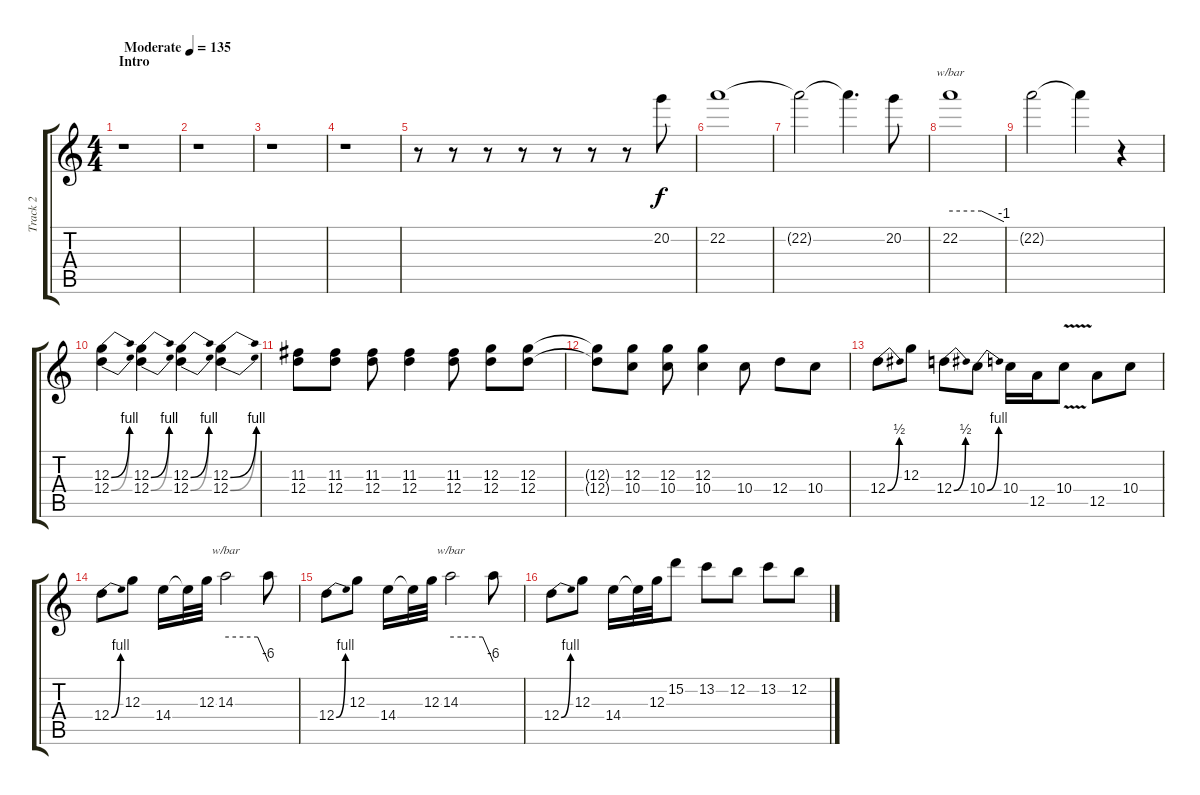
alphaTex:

\track ("Track 2" "Track 2") {instrument distortionguitar}
\staff {score tabs}
\tuning (E4 B3 G3 D3 A2 E2) {hide}
\ts (4 4)
\section ("" "Intro")
\tempo (135 "Moderate")
\clef g2
\ks c
r.1{dy f instrument distortionguitar} |
r.1 |
r.1 |
r.1 |
r.8 r.8 r.8 r.8 r.8 r.8 r.8 20.2.8 |
22.2.1 |
22.2{t}.2 22.2{t}.4{d} 20.2.8 |
22.2.1{tbe (custom default 0 0 35 0 60 -4)} |
22.2{t}.2 22.2{t}.4 r.4 |
(12.3{be (bend 0 0 60 4)} 12.4{be (bend 0 0 60 4)}).4 (12.3{be (bend 0 0 60 4)} 12.4{be (bend 0 0 60 4)}).4 (12.3{be (bend 0 0 60 4)} 12.4{be (bend 0 0 60 4)}).4 (12.3{be (bend 0 0 60 4)} 12.4{be (bend 0 0 60 4)}).4 |
(11.3 12.4).8 (11.3 12.4).8 (11.3 12.4).8 (11.3 12.4).4 (11.3 12.4).8 (12.3 12.4).8 (12.3 12.4).8 |
(12.3{t} 12.4{t}).8 (12.3 10.4).8 (12.3 10.4).8 (12.3 10.4).4 10.4.8 12.4.8 10.4.8 |
12.4{be (bend 0 0 60 2)}.8 12.3.8 12.4{be (bend 0 0 60 2)}.8 10.4{be (bend 0 0 60 4)}.8 10.4.16 12.5.16 10.4{v}.8 12.5.8 10.4.8 |
12.4{be (bend 0 0 60 4)}.8 12.3.8 14.4.16 14.4{t}.32 12.3.32 14.3.2{tbe (custom default 0 0 45 0 60 -24)} 14.3{t}.8 |
12.4{be (bend 0 0 60 4)}.8 12.3.8 14.4.16 14.4{t}.32 12.3.32 14.3.2{tbe (custom default 0 0 45 0 60 -24)} 14.3{t}.8 |
12.4{be (bend 0 0 60 4)}.8 12.3.8 14.4.16 14.4{t}.32 12.3.32 15.2.8 13.2.8 12.2.8 13.2.8 12.2.8
